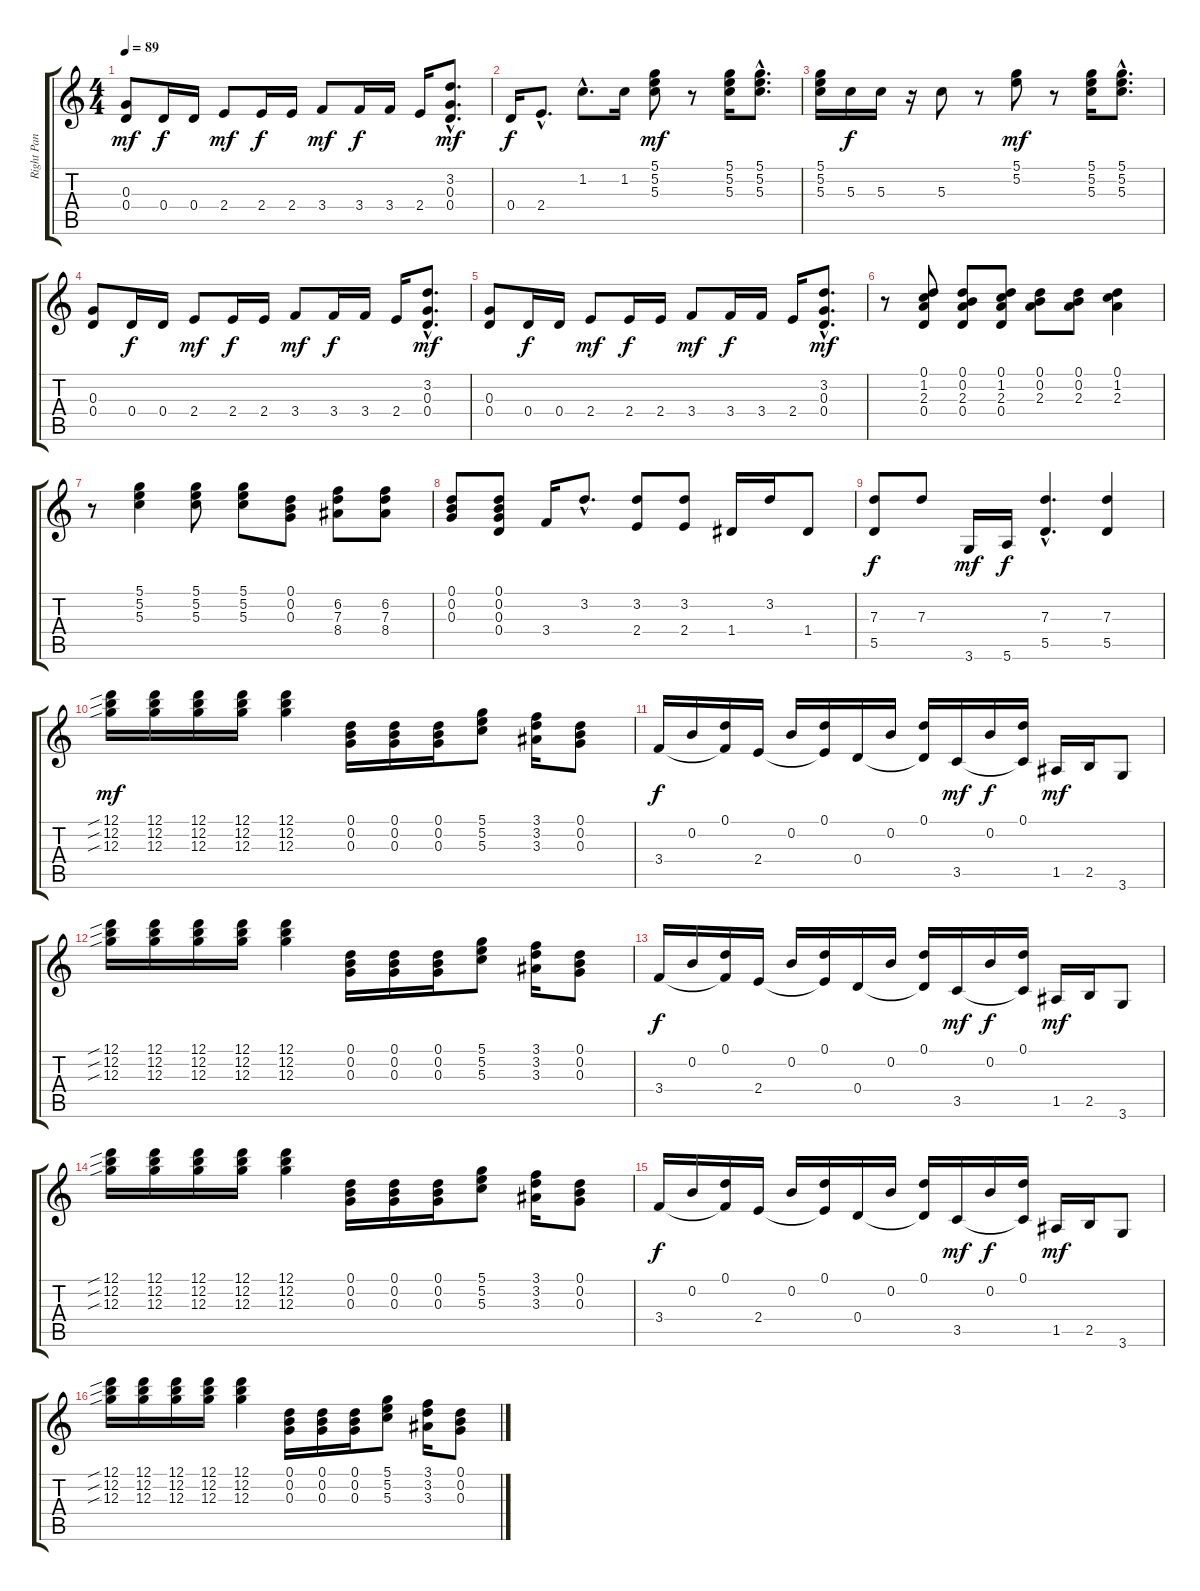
\track ("Right Pan Guitar" "Right Pan ") {instrument distortionguitar}
\staff {score tabs}
\tuning (D4 B3 G3 D3 A2 E2) {hide}
\ts (4 4)
\tempo 89
\clef g2
\ks c
(0.3 0.4).8{dy mf} 0.4.16{dy f} 0.4.16 2.4.8{dy mf} 2.4.16{dy f} 2.4.16 3.4.8{dy mf} 3.4.16{dy f} 3.4.16 2.4.16 (3.2{hac} 0.3{hac} 0.4{hac}).8{d dy mf} |
0.4.16{dy f} 2.4{hac}.8{d} 1.2{hac}.8{d} 1.2.16 (5.1 5.2 5.3).8{dy mf} r.8 (5.1 5.2 5.3).16 (5.1{hac} 5.2{hac} 5.3{hac}).8{d} |
(5.1 5.2 5.3).16 5.3.16{dy f} 5.3.16 r.16 5.3.8 r.8 (5.1 5.2).8{dy mf} r.8 (5.1 5.2 5.3).16 (5.1{hac} 5.2{hac} 5.3{hac}).8{d} |
(0.3 0.4).8 0.4.16{dy f} 0.4.16 2.4.8{dy mf} 2.4.16{dy f} 2.4.16 3.4.8{dy mf} 3.4.16{dy f} 3.4.16 2.4.16 (3.2{hac} 0.3{hac} 0.4{hac}).8{d dy mf} |
(0.3 0.4).8 0.4.16{dy f} 0.4.16 2.4.8{dy mf} 2.4.16{dy f} 2.4.16 3.4.8{dy mf} 3.4.16{dy f} 3.4.16 2.4.16 (3.2{hac} 0.3{hac} 0.4{hac}).8{d dy mf} |
r.8 (0.1 1.2 2.3 0.4).8 (0.1 0.2 2.3 0.4).8 (0.1 1.2 2.3 0.4).8 (0.1 0.2 2.3).8 (0.1 0.2 2.3).8 (0.1 1.2 2.3).4 |
r.8 (5.1 5.2 5.3).4 (5.1 5.2 5.3).8 (5.1 5.2 5.3).8 (0.1 0.2 0.3).8 (6.2 7.3 8.4).8 (6.2 7.3 8.4).8 |
(0.1 0.2 0.3).8 (0.1 0.2 0.3 0.4).8 3.4.16 3.2{hac}.8{d} (3.2 2.4).8 (3.2 2.4).8 1.4.16 3.2.16 1.4.8 |
(7.3 5.5).8{dy f} 7.3.8 3.6.16{dy mf} 5.6.16{dy f} (7.3{hac} 5.5{hac}).4{d} (7.3 5.5).4 |
(12.1{sib} 12.2{sib} 12.3{sib}).16{dy mf} (12.1 12.2 12.3).16 (12.1 12.2 12.3).16 (12.1 12.2 12.3).16 (12.1 12.2 12.3).4 (0.1 0.2 0.3).16 (0.1 0.2 0.3).16 (0.1 0.2 0.3).16 (5.1 5.2 5.3).8 (3.1 3.2 3.3).16 (0.1 0.2 0.3).8 |
3.4.16{dy f} 0.2.16 (0.1 3.4{t}).16 2.4.16 0.2.16 (0.1 2.4{t}).16 0.4.16 0.2.16 (0.1 0.4{t}).16 3.5.16{dy mf} 0.2.16{dy f} (0.1 3.5{t}).16 1.5.16{dy mf} 2.5.16 3.6.8 |
(12.1{sib} 12.2{sib} 12.3{sib}).16 (12.1 12.2 12.3).16 (12.1 12.2 12.3).16 (12.1 12.2 12.3).16 (12.1 12.2 12.3).4 (0.1 0.2 0.3).16 (0.1 0.2 0.3).16 (0.1 0.2 0.3).16 (5.1 5.2 5.3).8 (3.1 3.2 3.3).16 (0.1 0.2 0.3).8 |
3.4.16{dy f} 0.2.16 (0.1 3.4{t}).16 2.4.16 0.2.16 (0.1 2.4{t}).16 0.4.16 0.2.16 (0.1 0.4{t}).16 3.5.16{dy mf} 0.2.16{dy f} (0.1 3.5{t}).16 1.5.16{dy mf} 2.5.16 3.6.8 |
(12.1{sib} 12.2{sib} 12.3{sib}).16 (12.1 12.2 12.3).16 (12.1 12.2 12.3).16 (12.1 12.2 12.3).16 (12.1 12.2 12.3).4 (0.1 0.2 0.3).16 (0.1 0.2 0.3).16 (0.1 0.2 0.3).16 (5.1 5.2 5.3).8 (3.1 3.2 3.3).16 (0.1 0.2 0.3).8 |
3.4.16{dy f} 0.2.16 (0.1 3.4{t}).16 2.4.16 0.2.16 (0.1 2.4{t}).16 0.4.16 0.2.16 (0.1 0.4{t}).16 3.5.16{dy mf} 0.2.16{dy f} (0.1 3.5{t}).16 1.5.16{dy mf} 2.5.16 3.6.8 |
(12.1{sib} 12.2{sib} 12.3{sib}).16 (12.1 12.2 12.3).16 (12.1 12.2 12.3).16 (12.1 12.2 12.3).16 (12.1 12.2 12.3).4 (0.1 0.2 0.3).16 (0.1 0.2 0.3).16 (0.1 0.2 0.3).16 (5.1 5.2 5.3).8 (3.1 3.2 3.3).16 (0.1 0.2 0.3).8
